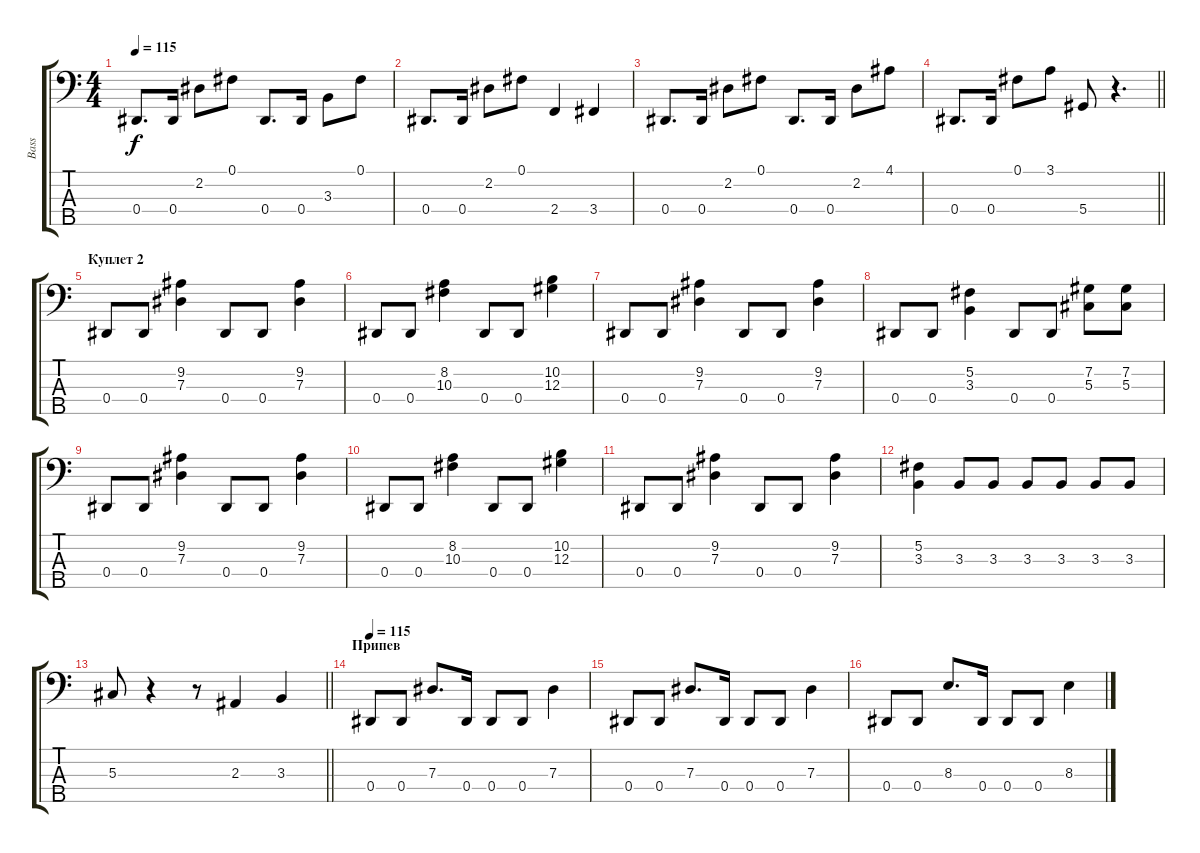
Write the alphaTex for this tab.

\track ("Bass" "Bass") {instrument electricbasspick}
\staff {score tabs}
\tuning (Gb2 Db2 Ab1 Eb1 Bb0) {hide}
\ts (4 4)
\tempo 115
\clef f4
\ks c
0.4.8{d dy f} 0.4.16 2.2.8 0.1.8 0.4.8{d} 0.4.16 3.3.8 0.1.8 |
0.4.8{d} 0.4.16 2.2.8 0.1.8 2.4.4 3.4.4 |
0.4.8{d} 0.4.16 2.2.8 0.1.8 0.4.8{d} 0.4.16 2.2.8 4.1.8 |
\barLineRight lightlight
0.4.8{d} 0.4.16 0.1.8 3.1.8 5.4.8 r.4{d} |
\section ("" "Куплет 2")
0.4.8 0.4.8 (9.2 7.3).4 0.4.8 0.4.8 (9.2 7.3).4 |
0.4.8 0.4.8 (8.2 10.3).4 0.4.8 0.4.8 (10.2 12.3).4 |
0.4.8 0.4.8 (9.2 7.3).4 0.4.8 0.4.8 (9.2 7.3).4 |
0.4.8 0.4.8 (5.2 3.3).4 0.4.8 0.4.8 (7.2 5.3).8 (7.2 5.3).8 |
0.4.8 0.4.8 (9.2 7.3).4 0.4.8 0.4.8 (9.2 7.3).4 |
0.4.8 0.4.8 (8.2 10.3).4 0.4.8 0.4.8 (10.2 12.3).4 |
0.4.8 0.4.8 (9.2 7.3).4 0.4.8 0.4.8 (9.2 7.3).4 |
(5.2 3.3).4 3.3.8 3.3.8 3.3.8 3.3.8 3.3.8 3.3.8 |
\barLineRight lightlight
5.3.8 r.4 r.8 2.3.4 3.3.4 |
\section ("" "Припев")
\tempo 115
0.4.8 0.4.8 7.3.8{d} 0.4.16 0.4.8 0.4.8 7.3.4 |
0.4.8 0.4.8 7.3.8{d} 0.4.16 0.4.8 0.4.8 7.3.4 |
0.4.8 0.4.8 8.3.8{d} 0.4.16 0.4.8 0.4.8 8.3.4
